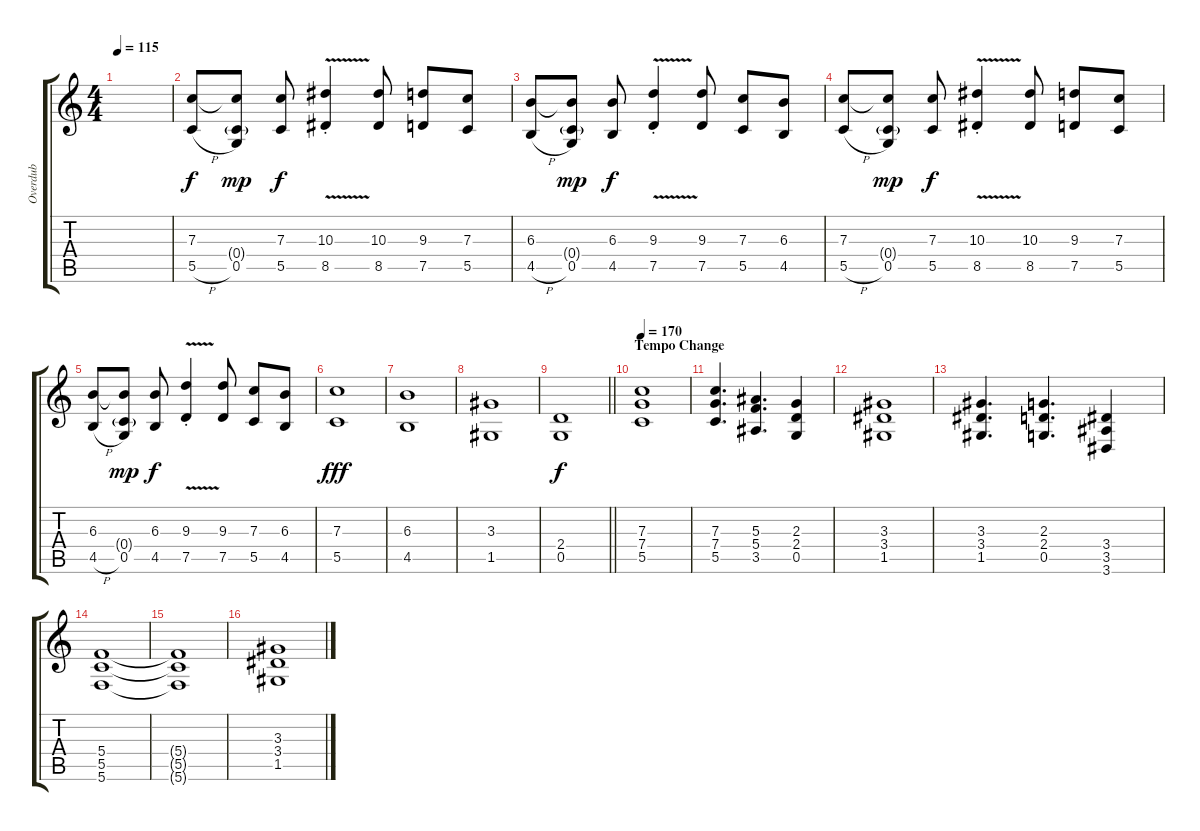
\track ("Overdub" "Overdub") {instrument distortionguitar}
\staff {score tabs}
\tuning (D4 A3 F3 C3 G2 C2) {hide}
\ts (4 4)
\tempo 115
\clef g2
\ks c
|
(7.3 5.5{h}).8{dy f} (7.3{t} 0.4{g} 0.5).8{dy mp} (7.3 5.5).8{dy f} (10.3{st} 8.5{v st}).4 (10.3 8.5).8 (9.3 7.5).8 (7.3 5.5).8 |
(6.3 4.5{h}).8 (6.3{t} 0.4{g} 0.5).8{dy mp} (6.3 4.5).8{dy f} (9.3{st} 7.5{v st}).4 (9.3 7.5).8 (7.3 5.5).8 (6.3 4.5).8 |
(7.3 5.5{h}).8 (7.3{t} 0.4{g} 0.5).8{dy mp} (7.3 5.5).8{dy f} (10.3{st} 8.5{v st}).4 (10.3 8.5).8 (9.3 7.5).8 (7.3 5.5).8 |
(6.3 4.5{h}).8 (6.3{t} 0.4{g} 0.5).8{dy mp} (6.3 4.5).8{dy f} (9.3{st} 7.5{v st}).4 (9.3 7.5).8 (7.3 5.5).8 (6.3 4.5).8 |
(7.3 5.5).1{dy fff} |
(6.3 4.5).1 |
(3.3 1.5).1 |
\barLineRight lightlight
(2.4 0.5).1{dy f} |
\section ("" "Tempo Change")
\tempo 170
(7.3 7.4 5.5).1{balance 12} |
(7.3 7.4 5.5).4{d} (5.3 5.4 3.5).4{d} (2.3 2.4 0.5).4 |
(3.3 3.4 1.5).1 |
(3.3 3.4 1.5).4{d} (2.3 2.4 0.5).4{d} (3.4 3.5 3.6).4 |
(5.4 5.5 5.6).1 |
(5.4{t} 5.5{t} 5.6{t}).1 |
(3.3 3.4 1.5).1
